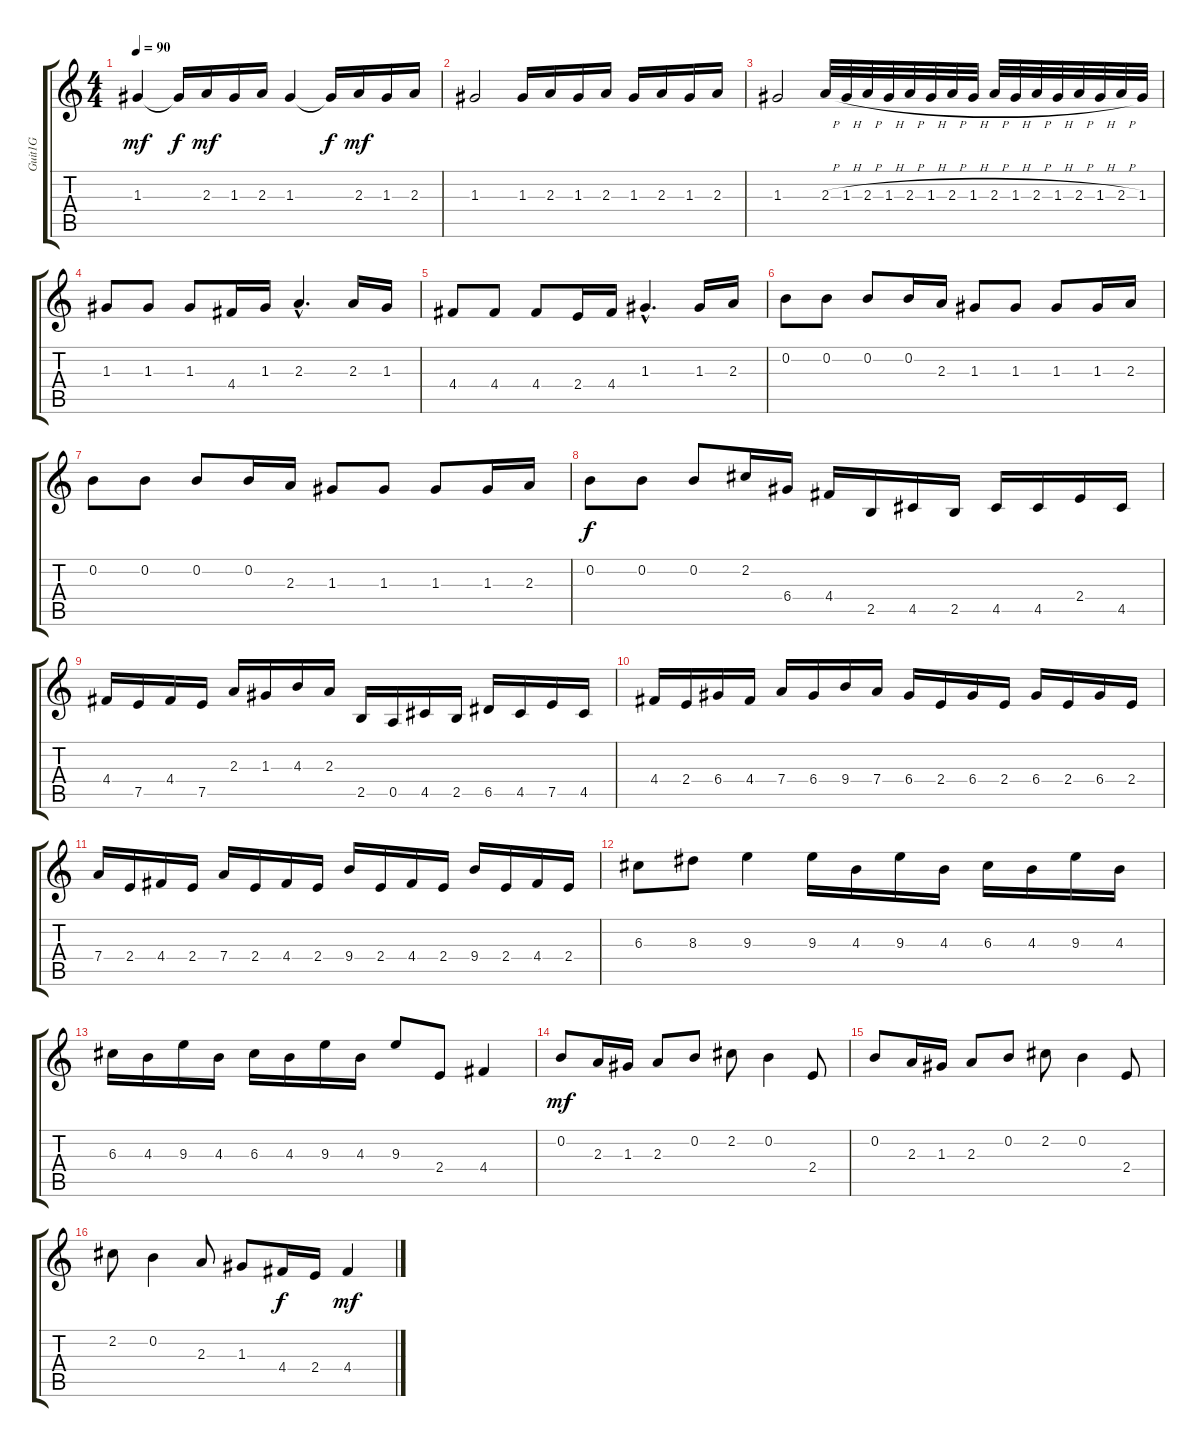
\track ("Guit1G" "Guit1G") {instrument overdrivenguitar}
\staff {score tabs}
\tuning (E4 B3 G3 D3 A2 E2) {hide}
\ts (4 4)
\tempo 90
\clef g2
\ks c
1.3.4{dy mf} 1.3{t}.16{dy f} 2.3.16{dy mf} 1.3.16 2.3.16 1.3.4 1.3{t}.16{dy f} 2.3.16{dy mf} 1.3.16 2.3.16 |
1.3.2 1.3.16 2.3.16 1.3.16 2.3.16 1.3.16 2.3.16 1.3.16 2.3.16 |
1.3.2 2.3{h}.32 1.3{h}.32 2.3{h}.32 1.3{h}.32 2.3{h}.32 1.3{h}.32 2.3{h}.32 1.3{h}.32 2.3{h}.32 1.3{h}.32 2.3{h}.32 1.3{h}.32 2.3{h}.32 1.3{h}.32 2.3{h}.32 1.3.32 |
1.3.8 1.3.8 1.3.8 4.4.16 1.3.16 2.3{hac}.4{d} 2.3.16 1.3.16 |
4.4.8 4.4.8 4.4.8 2.4.16 4.4.16 1.3{hac}.4{d} 1.3.16 2.3.16 |
0.2.8 0.2.8 0.2.8 0.2.16 2.3.16 1.3.8 1.3.8 1.3.8 1.3.16 2.3.16 |
0.2.8 0.2.8 0.2.8 0.2.16 2.3.16 1.3.8 1.3.8 1.3.8 1.3.16 2.3.16 |
0.2.8{dy f} 0.2.8 0.2.8 2.2.16 6.4.16 4.4.16 2.5.16 4.5.16 2.5.16 4.5.16 4.5.16 2.4.16 4.5.16 |
4.4.16 7.5.16 4.4.16 7.5.16 2.3.16 1.3.16 4.3.16 2.3.16 2.5.16 0.5.16 4.5.16 2.5.16 6.5.16 4.5.16 7.5.16 4.5.16 |
4.4.16 2.4.16 6.4.16 4.4.16 7.4.16 6.4.16 9.4.16 7.4.16 6.4.16 2.4.16 6.4.16 2.4.16 6.4.16 2.4.16 6.4.16 2.4.16 |
7.4.16 2.4.16 4.4.16 2.4.16 7.4.16 2.4.16 4.4.16 2.4.16 9.4.16 2.4.16 4.4.16 2.4.16 9.4.16 2.4.16 4.4.16 2.4.16 |
6.3.8 8.3.8 9.3.4 9.3.16 4.3.16 9.3.16 4.3.16 6.3.16 4.3.16 9.3.16 4.3.16 |
6.3.16 4.3.16 9.3.16 4.3.16 6.3.16 4.3.16 9.3.16 4.3.16 9.3.8 2.4.8 4.4.4 |
0.2.8{dy mf} 2.3.16 1.3.16 2.3.8 0.2.8 2.2.8 0.2.4 2.4.8 |
0.2.8 2.3.16 1.3.16 2.3.8 0.2.8 2.2.8 0.2.4 2.4.8 |
2.2.8 0.2.4 2.3.8 1.3.8 4.4.16{dy f} 2.4.16 4.4.4{dy mf}
